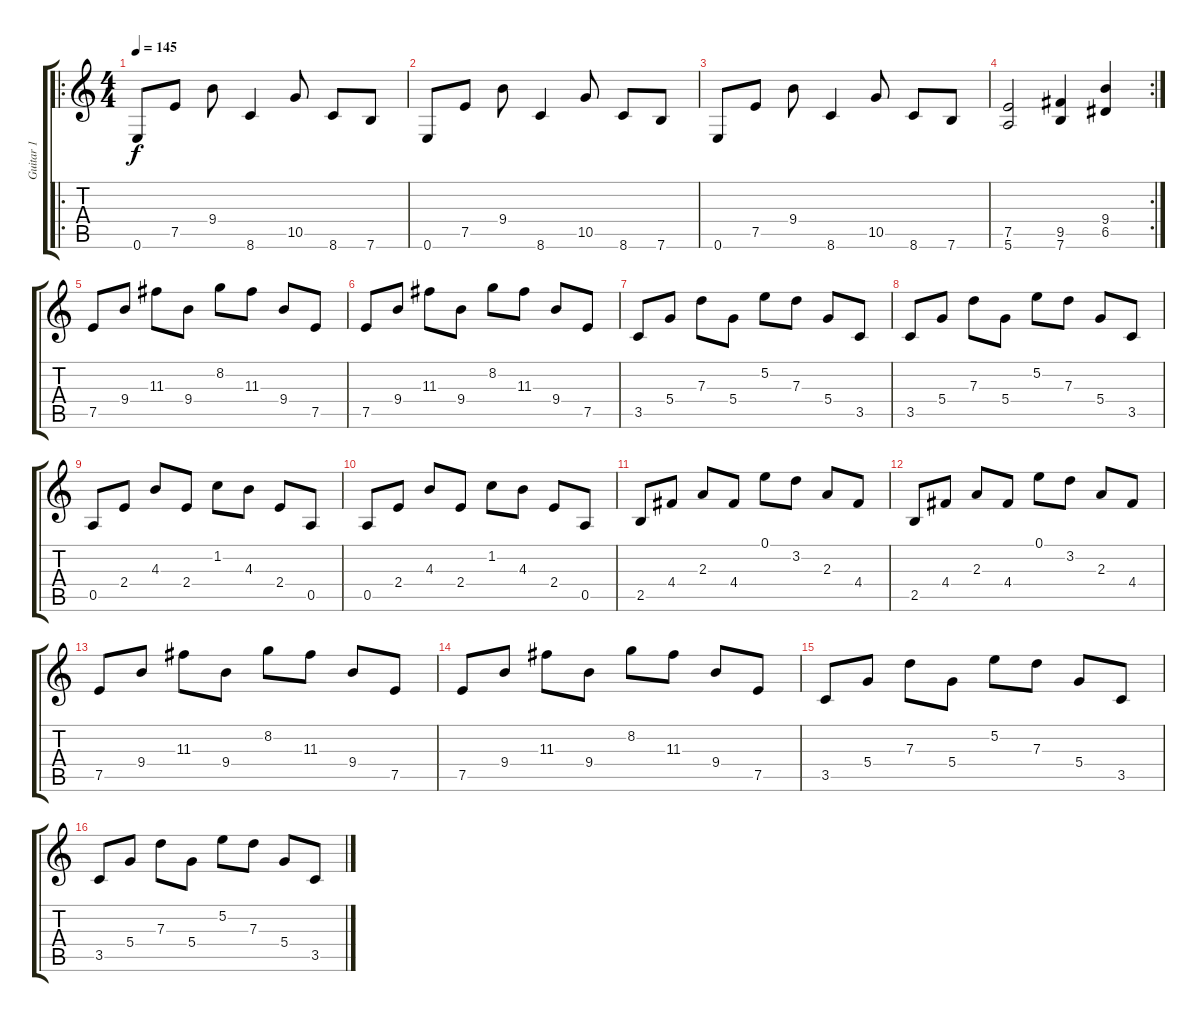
\track ("Guitar 1" "Guitar 1") {instrument overdrivenguitar}
\staff {score tabs}
\tuning (E4 B3 G3 D3 A2 E2) {hide}
\ro
\ts (4 4)
\tempo 145
\clef g2
\ks c
0.6.8{dy f} 7.5.8 9.4.8 8.6.4 10.5.8 8.6.8 7.6.8 |
0.6.8 7.5.8 9.4.8 8.6.4 10.5.8 8.6.8 7.6.8 |
0.6.8 7.5.8 9.4.8 8.6.4 10.5.8 8.6.8 7.6.8 |
\rc 2
(7.5 5.6).2 (9.5 7.6).4 (9.4 6.5).4 |
7.5.8 9.4.8 11.3.8 9.4.8 8.2.8 11.3.8 9.4.8 7.5.8 |
7.5.8 9.4.8 11.3.8 9.4.8 8.2.8 11.3.8 9.4.8 7.5.8 |
3.5.8 5.4.8 7.3.8 5.4.8 5.2.8 7.3.8 5.4.8 3.5.8 |
3.5.8 5.4.8 7.3.8 5.4.8 5.2.8 7.3.8 5.4.8 3.5.8 |
0.5.8 2.4.8 4.3.8 2.4.8 1.2.8 4.3.8 2.4.8 0.5.8 |
0.5.8 2.4.8 4.3.8 2.4.8 1.2.8 4.3.8 2.4.8 0.5.8 |
2.5.8 4.4.8 2.3.8 4.4.8 0.1.8 3.2.8 2.3.8 4.4.8 |
2.5.8 4.4.8 2.3.8 4.4.8 0.1.8 3.2.8 2.3.8 4.4.8 |
7.5.8 9.4.8 11.3.8 9.4.8 8.2.8 11.3.8 9.4.8 7.5.8 |
7.5.8 9.4.8 11.3.8 9.4.8 8.2.8 11.3.8 9.4.8 7.5.8 |
3.5.8 5.4.8 7.3.8 5.4.8 5.2.8 7.3.8 5.4.8 3.5.8 |
3.5.8 5.4.8 7.3.8 5.4.8 5.2.8 7.3.8 5.4.8 3.5.8
